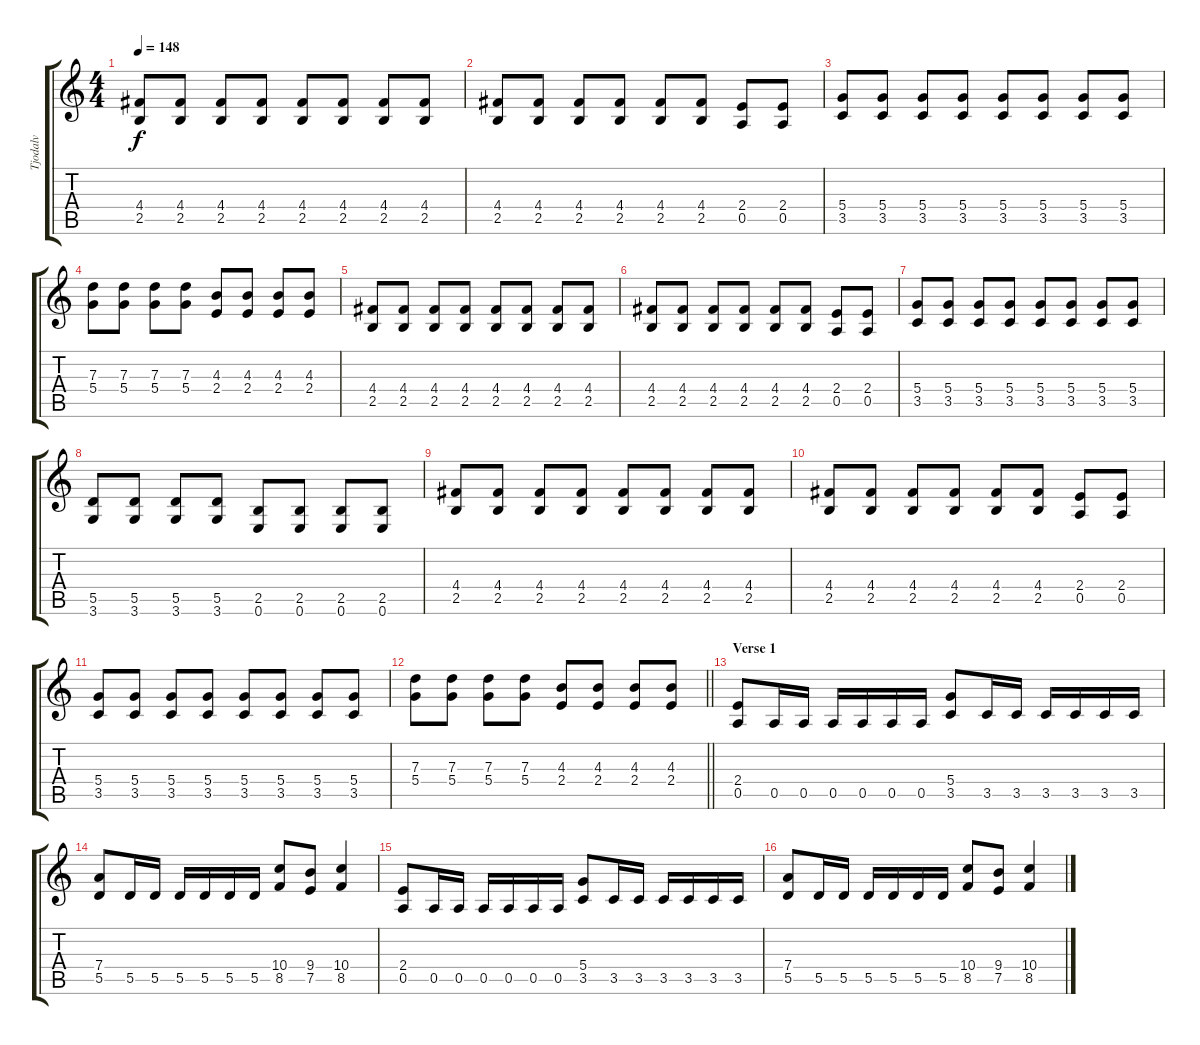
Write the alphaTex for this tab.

\track ("Tjodalv" "Tjodalv") {instrument distortionguitar}
\staff {score tabs}
\tuning (E4 B3 G3 D3 A2 E2) {hide}
\ts (4 4)
\tempo 148
\clef g2
\ks c
(4.4 2.5).8{dy f} (4.4 2.5).8 (4.4 2.5).8 (4.4 2.5).8 (4.4 2.5).8 (4.4 2.5).8 (4.4 2.5).8 (4.4 2.5).8 |
(4.4 2.5).8 (4.4 2.5).8 (4.4 2.5).8 (4.4 2.5).8 (4.4 2.5).8 (4.4 2.5).8 (2.4 0.5).8 (2.4 0.5).8 |
(5.4 3.5).8 (5.4 3.5).8 (5.4 3.5).8 (5.4 3.5).8 (5.4 3.5).8 (5.4 3.5).8 (5.4 3.5).8 (5.4 3.5).8 |
(7.3 5.4).8 (7.3 5.4).8 (7.3 5.4).8 (7.3 5.4).8 (4.3 2.4).8 (4.3 2.4).8 (4.3 2.4).8 (4.3 2.4).8 |
(4.4 2.5).8 (4.4 2.5).8 (4.4 2.5).8 (4.4 2.5).8 (4.4 2.5).8 (4.4 2.5).8 (4.4 2.5).8 (4.4 2.5).8 |
(4.4 2.5).8 (4.4 2.5).8 (4.4 2.5).8 (4.4 2.5).8 (4.4 2.5).8 (4.4 2.5).8 (2.4 0.5).8 (2.4 0.5).8 |
(5.4 3.5).8 (5.4 3.5).8 (5.4 3.5).8 (5.4 3.5).8 (5.4 3.5).8 (5.4 3.5).8 (5.4 3.5).8 (5.4 3.5).8 |
(5.5 3.6).8 (5.5 3.6).8 (5.5 3.6).8 (5.5 3.6).8 (2.5 0.6).8 (2.5 0.6).8 (2.5 0.6).8 (2.5 0.6).8 |
(4.4 2.5).8 (4.4 2.5).8 (4.4 2.5).8 (4.4 2.5).8 (4.4 2.5).8 (4.4 2.5).8 (4.4 2.5).8 (4.4 2.5).8 |
(4.4 2.5).8 (4.4 2.5).8 (4.4 2.5).8 (4.4 2.5).8 (4.4 2.5).8 (4.4 2.5).8 (2.4 0.5).8 (2.4 0.5).8 |
(5.4 3.5).8 (5.4 3.5).8 (5.4 3.5).8 (5.4 3.5).8 (5.4 3.5).8 (5.4 3.5).8 (5.4 3.5).8 (5.4 3.5).8 |
\barLineRight lightlight
(7.3 5.4).8 (7.3 5.4).8 (7.3 5.4).8 (7.3 5.4).8 (4.3 2.4).8 (4.3 2.4).8 (4.3 2.4).8 (4.3 2.4).8 |
\section ("" "Verse 1")
(2.4 0.5).8 0.5.16 0.5.16 0.5.16 0.5.16 0.5.16 0.5.16 (5.4 3.5).8 3.5.16 3.5.16 3.5.16 3.5.16 3.5.16 3.5.16 |
(7.4 5.5).8 5.5.16 5.5.16 5.5.16 5.5.16 5.5.16 5.5.16 (10.4 8.5).8 (9.4 7.5).8 (10.4 8.5).4 |
(2.4 0.5).8 0.5.16 0.5.16 0.5.16 0.5.16 0.5.16 0.5.16 (5.4 3.5).8 3.5.16 3.5.16 3.5.16 3.5.16 3.5.16 3.5.16 |
(7.4 5.5).8 5.5.16 5.5.16 5.5.16 5.5.16 5.5.16 5.5.16 (10.4 8.5).8 (9.4 7.5).8 (10.4 8.5).4
